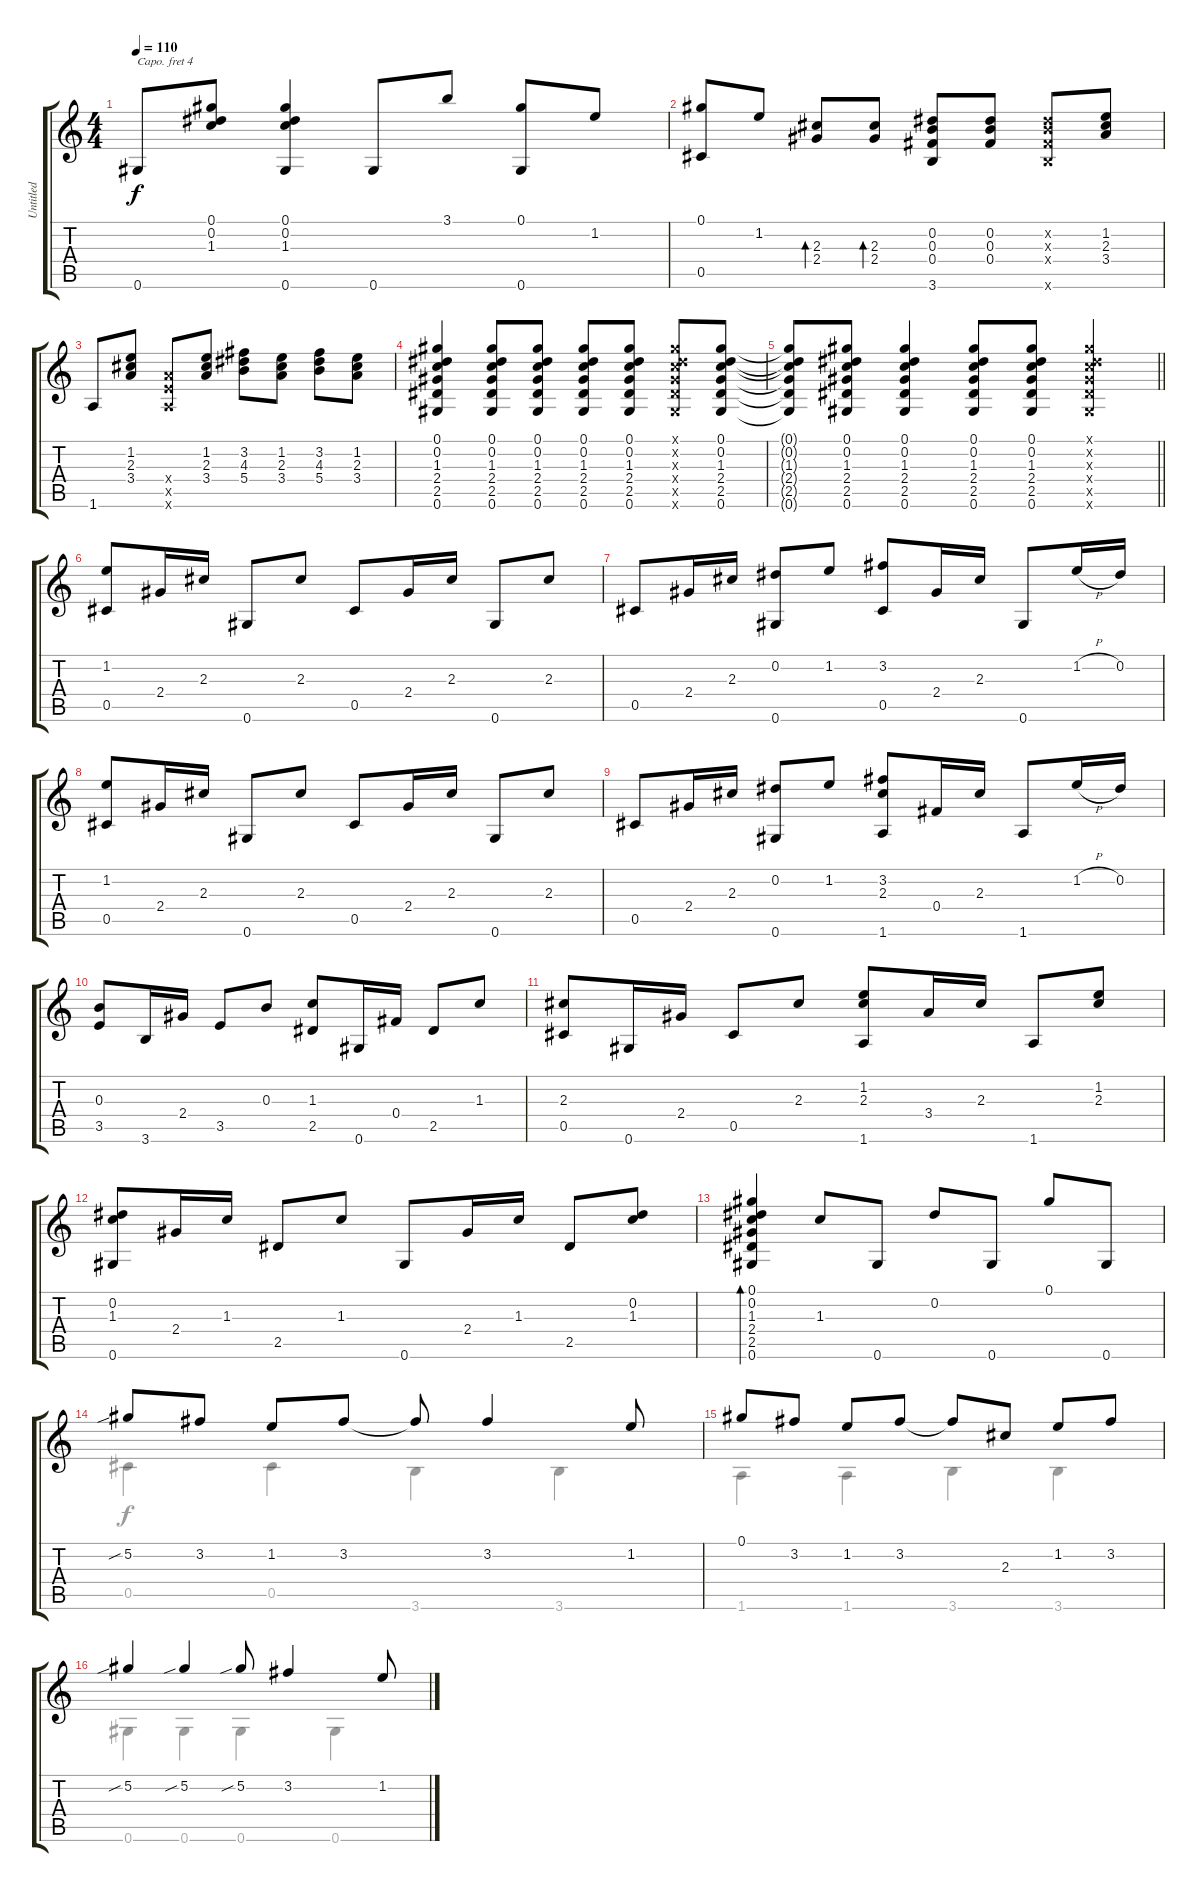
\track ("Untitled" "Untitled") {instrument acousticguitarsteel}
\staff {score tabs}
\capo 4
\tuning (E4 B3 G3 D3 A2 E2) {hide}
\voice
\ts (4 4)
\tempo 110
\clef g2
\ks c
0.6.8{dy f} (0.1 0.2 1.3).8 (0.1 0.2 1.3 0.6).4 0.6.8 3.1.8 (0.1 0.6).8 1.2.8 |
(0.1 0.5).8 1.2.8 (2.3 2.4).8{bd 30} (2.3 2.4).8{bd 30} (0.2 0.3 0.4 3.6).8 (0.2 0.3 0.4).8 (0.2{x} 0.3{x} 0.4{x} 3.6{x}).8 (1.2 2.3 3.4).8 |
1.6.8 (1.2 2.3 3.4).8 (3.4{x} 3.5{x} 1.6{x}).8 (1.2 2.3 3.4).8 (3.2 4.3 5.4).8 (1.2 2.3 3.4).8 (3.2 4.3 5.4).8 (1.2 2.3 3.4).8 |
(0.1 0.2 1.3 2.4 2.5 0.6).4 (0.1 0.2 1.3 2.4 2.5 0.6).8 (0.1 0.2 1.3 2.4 2.5 0.6).8 (0.1 0.2 1.3 2.4 2.5 0.6).8 (0.1 0.2 1.3 2.4 2.5 0.6).8 (0.1{x} 0.2{x} 1.3{x} 2.4{x} 2.5{x} 0.6{x}).8 (0.1 0.2 1.3 2.4 2.5 0.6).8 |
\barLineRight lightlight
(0.1{t} 0.2{t} 1.3{t} 2.4{t} 2.5{t} 0.6{t}).8 (0.1 0.2 1.3 2.4 2.5 0.6).8 (0.1 0.2 1.3 2.4 2.5 0.6).4 (0.1 0.2 1.3 2.4 2.5 0.6).8 (0.1 0.2 1.3 2.4 2.5 0.6).8 (0.1{x} 0.2{x} 1.3{x} 2.4{x} 2.5{x} 0.6{x}).4 |
(1.2 0.5).8 2.4.16 2.3.16 0.6.8 2.3.8 0.5.8 2.4.16 2.3.16 0.6.8 2.3.8 |
0.5.8 2.4.16 2.3.16 (0.2 0.6).8 1.2.8 (3.2 0.5).8 2.4.16 2.3.16 0.6.8 1.2{h}.16 0.2.16 |
(1.2 0.5).8 2.4.16 2.3.16 0.6.8 2.3.8 0.5.8 2.4.16 2.3.16 0.6.8 2.3.8 |
0.5.8 2.4.16 2.3.16 (0.2 0.6).8 1.2.8 (3.2 2.3 1.6).8 0.4.16 2.3.16 1.6.8 1.2{h}.16 0.2.16 |
(0.3 3.5).8 3.6.16 2.4.16 3.5.8 0.3.8 (1.3 2.5).8 0.6.16 0.4.16 2.5.8 1.3.8 |
(2.3 0.5).8 0.6.16 2.4.16 0.5.8 2.3.8 (1.2 2.3 1.6).8 3.4.16 2.3.16 1.6.8 (1.2 2.3).8 |
(0.2 1.3 0.6).8 2.4.16 1.3.16 2.5.8 1.3.8 0.6.8 2.4.16 1.3.16 2.5.8 (0.2 1.3).8 |
(0.1 0.2 1.3 2.4 2.5 0.6).4{bd 30} 1.3.8 0.6.8 0.2.8 0.6.8 0.1.8 0.6.8 |
5.2{sib}.8 3.2.8 1.2.8 3.2.8 3.2{t}.8 3.2.4 1.2.8 |
0.1.8 3.2.8 1.2.8 3.2.8 3.2{t}.8 2.3.8 1.2.8 3.2.8 |
5.2{sib}.4 5.2{sib}.4 5.2{sib}.8 3.2.4 1.2.8
\voice
\clef g2
\ottava regular
\simile none
\ks c
|
|
|
|
\barLineRight lightlight
|
|
|
|
|
|
|
|
|
0.5.4 0.5.4 3.6.4 3.6.4 |
1.6.4 1.6.4 3.6.4 3.6.4 |
0.6.4 0.6.4 0.6.4 0.6.4
